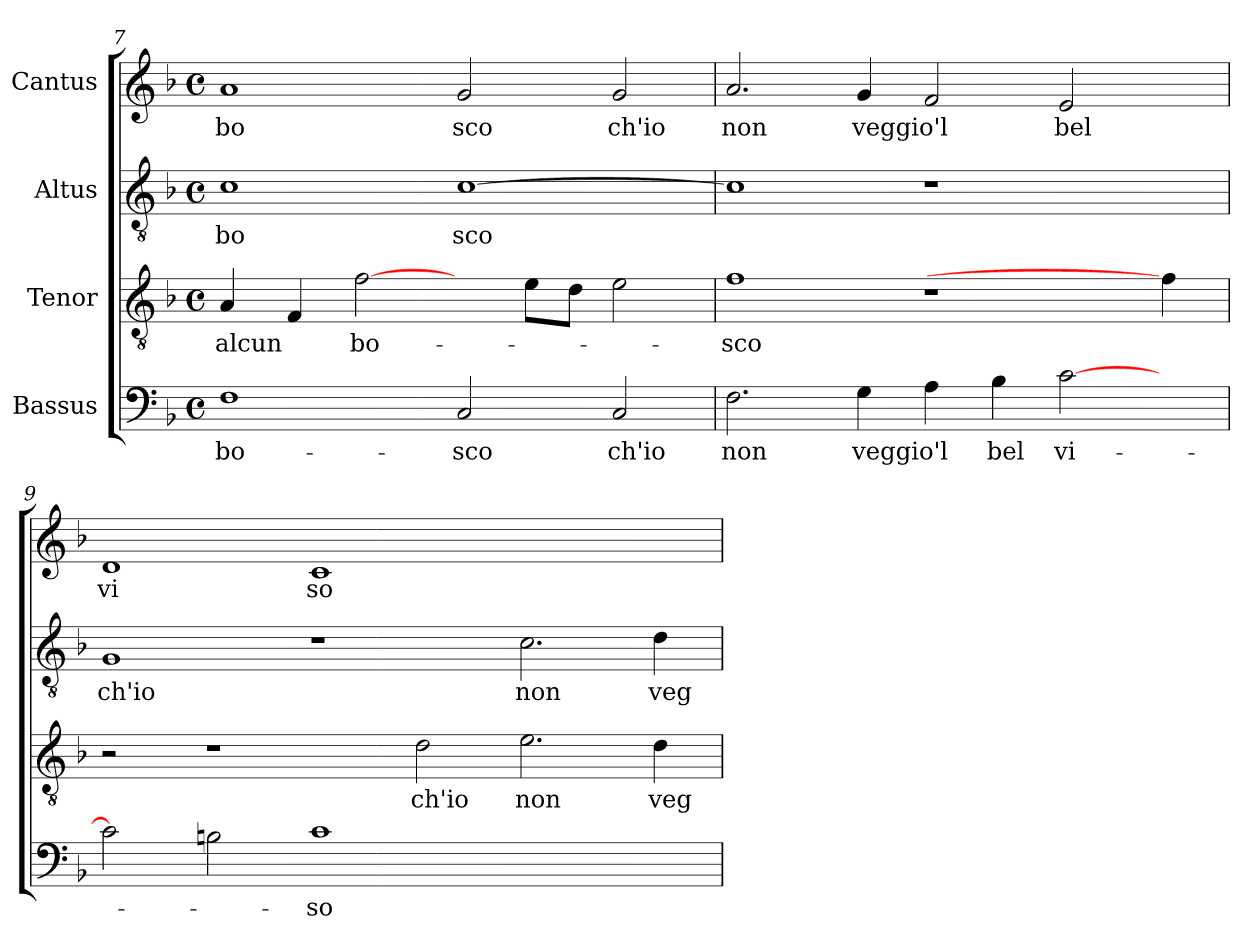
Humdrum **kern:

**kern	**text	**kern	**text	**kern	**text	**kern	**text
*part4	*part4	*part3	*part3	*part2	*part2	*part1	*part1
*staff4	*staff4	*staff3	*staff3	*staff2	*staff2	*staff1	*staff1
*I"Bassus	*	*I"Tenor	*	*I"Altus	*	*I"Cantus	*
*clefF4	*	*clefGv2	*	*clefGv2	*	*clefG2	*
*k[b-]	*	*k[b-]	*	*k[b-]	*	*k[b-]	*
*F:	*	*F:	*	*F:	*	*F:	*
*M4/4	*	*M4/4	*	*M4/4	*	*M4/4	*
*met(c)	*	*met(c)	*	*met(c)	*	*met(c)	*
=7	=7	=7	=7	=7	=7	=7	=7
!	!LO:LY:b:cj	!	!LO:LY:b	!	!LO:LY:b:cj	!	!LO:LY:b:cj
1F	bo-	4A/	alcun	1c	bo	1a	bo
.	.	4F/	.	.	.	.	.
!	!	!	!LO:LY:b:cj	!	!	!	!
.	.	[2f\	bo-	.	.	.	.
!	!LO:LY:b:cj	!	!	!	!LO:LY:b:cj	!	!LO:LY:b:cj
2C/	-sco	4ryy	.	[>1c	sco	2g/	sco
.	.	8e\L	.	.	.	.	.
.	.	8d\J	.	.	.	.	.
!	!LO:LY:b:cj	!	!	!	!	!	!LO:LY:b:cj
2C/	ch'io	2e\	.	.	.	2g/	ch'io
=8	=8	=8	=8	=8	=8	=8	=8
!	!LO:LY:b:cj	!	!LO:LY:b:cj	!	!	!	!LO:LY:b:cj
2.F\	non	1f	-sco	1c]	.	2.a/	non
!	!LO:LY:b	!	!	!	!	!	!LO:LY:b
4G\	veggio'l	.	.	.	.	4g/	veggio'l
4A\	.	1r	.	1r	.	2f/	.
!	!LO:LY:b:cj	!	!	!	!	!	!
4B-\	bel	.	.	.	.	.	.
!	!LO:LY:b:cj	!	!	!	!	!	!LO:LY:b:cj
[>2c\	vi-	.	.	.	.	2e/	bel
4ryy	.	4f\]	.	4ryy	.	4ryy	.
=9	=9	=9	=9	=9	=9	=9	=9
!	!	!	!	!	!LO:LY:b:cj	!	!LO:LY:b:cj
2c\]	.	2r	.	1G	ch'io	1d	vi
2B\	.	1r	.	.	.	.	.
!	!LO:LY:b:cj	!	!	!	!	!	!LO:LY:b:cj
1c	-so	.	.	1r	.	1c	so
!	!	!	!LO:LY:b:cj	!	!	!	!
.	.	2d\	ch'io	.	.	.	.
!	!	!	!LO:LY:b:cj	!	!LO:LY:b:cj	!	!
1ryy	.	2.e\	non	2.c\	non	1ryy	.
!	!	!	!LO:LY:b:cj	!	!LO:LY:b:cj	!	!
.	.	4d\	veg-	4d\	veg	.	.
=	=	=	=	=	=	=	=
*-	*-	*-	*-	*-	*-	*-	*-
